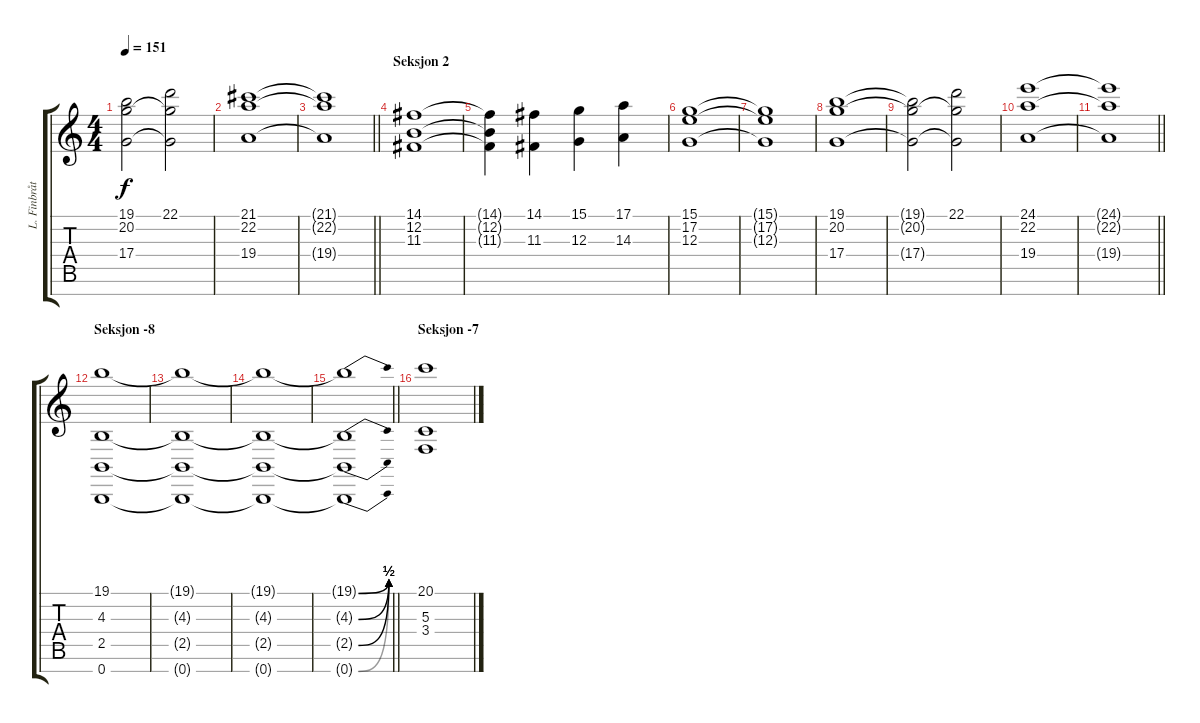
\track ("L. Finbråten" "L. Finbråt") {instrument acousticgrandpiano}
\staff {score tabs}
\tuning (E4 B3 G3 D3 A2 E2 B1) {hide}
\ts (4 4)
\tempo 151
\clef g2
\ks c
(19.1{t} 20.2{t} 17.4{t}).2{dy f} (22.1 20.2{t} 17.4{t}).2 |
(21.1 22.2 19.4).1 |
\barLineRight lightlight
(21.1{t} 22.2{t} 19.4{t}).1 |
\section ("" "Seksjon 2")
(14.1 12.2 11.3).1 |
(14.1{t} 12.2{t} 11.3{t}).4 (14.1 11.3).4 (15.1 12.3).4 (17.1 14.3).4 |
(15.1 17.2 12.3).1 |
(15.1{t} 17.2{t} 12.3{t}).1 |
(19.1 20.2 17.4).1 |
(19.1{t} 20.2{t} 17.4{t}).2 (22.1 20.2{t} 17.4{t}).2 |
(24.1 22.2 19.4).1 |
\barLineRight lightlight
(24.1{t} 22.2{t} 19.4{t}).1 |
\section ("" "Seksjon -8")
(19.1 4.3 2.5 0.7).1{instrument stringensemble1} |
(19.1{t} 4.3{t} 2.5{t} 0.7{t}).1 |
(19.1{t} 4.3{t} 2.5{t} 0.7{t}).1 |
\barLineRight lightlight
(19.1{be (bend 0 0 60 2) t} 4.3{be (bend 0 0 60 2) t} 2.5{be (bend 0 0 60 2) t} 0.7{be (bend 0 0 60 2) t}).1 |
\section ("" "Seksjon -7")
(20.1 5.3 3.4).1{volume 6}
